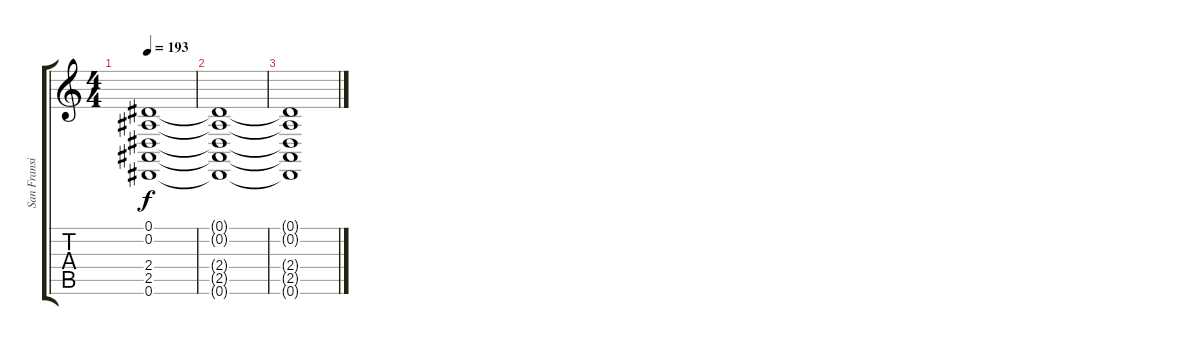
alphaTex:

\track ("San Fransisco Orchestra" "San Fransi") {instrument cello}
\staff {score tabs}
\tuning (Eb4 Bb3 Gb3 Db3 Ab2 Eb2) {hide}
\ts (4 4)
\tempo 193
\clef g2
\ks c
(0.1{t} 0.2{t} 2.4{t} 2.5{t} 0.6{t}).1{dy f} |
(0.1{t} 0.2{t} 2.4{t} 2.5{t} 0.6{t}).1 |
(0.1{t} 0.2{t} 2.4{t} 2.5{t} 0.6{t}).1
